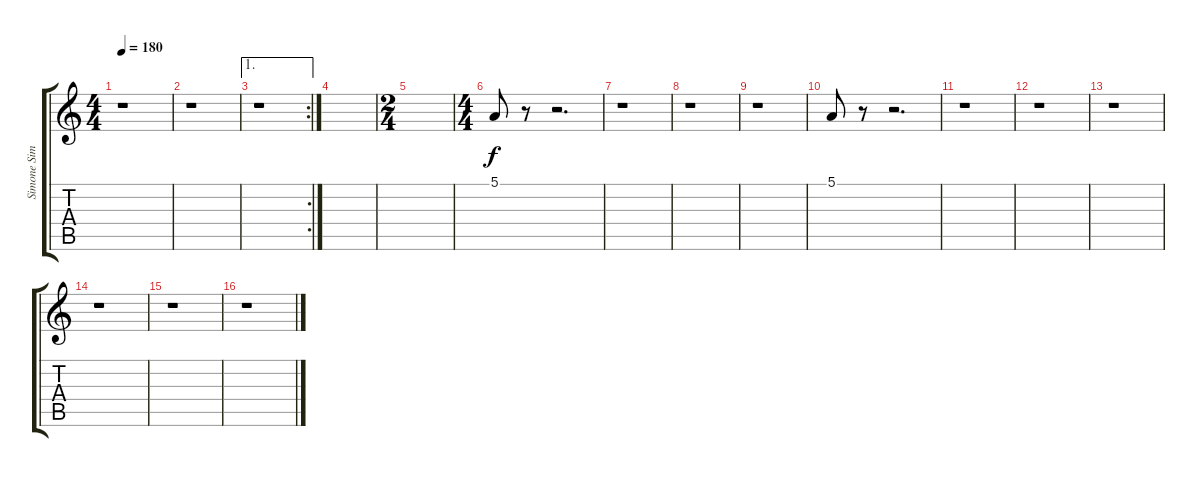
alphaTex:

\track ("Simone Simons" "Simone Sim") {instrument choiraahs}
\staff {score tabs}
\tuning (E4 B3 G3 D3 A2 E2) {hide}
\ts (4 4)
\tempo 180
\clef g2
\ks c
r.1{dy f} |
r.1 |
\ae 1
\rc 2
r.1 |
|
\ts (2 4)
|
\ts (4 4)
5.1.8 r.8 r.2{d} |
r.1 |
r.1 |
r.1 |
5.1.8 r.8 r.2{d} |
r.1 |
r.1 |
r.1 |
r.1 |
r.1 |
r.1
